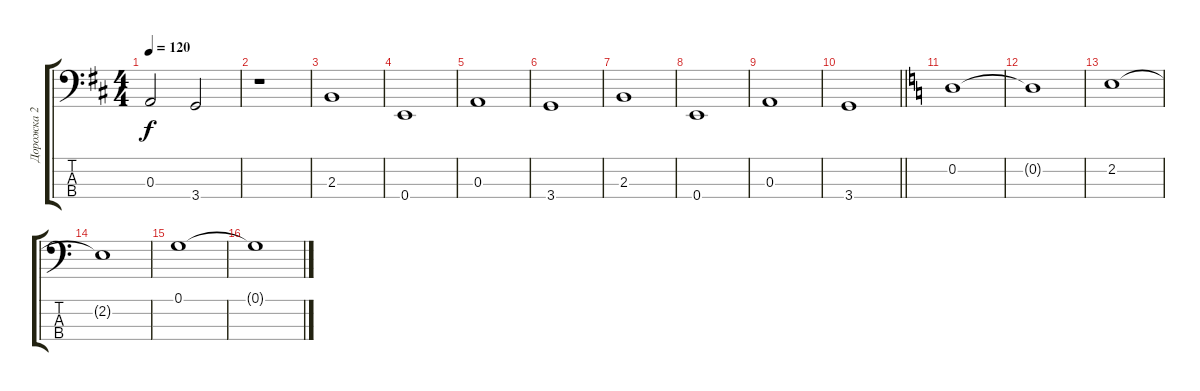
\track ("Дорожка 2" "Дорожка 2") {instrument electricbassfinger}
\staff {score tabs}
\tuning (G2 D2 A1 E1) {hide}
\ts (4 4)
\tempo 120
\clef f4
\ks d
0.3.2{dy f} 3.4.2 |
r.1 |
2.3.1 |
0.4.1 |
0.3.1 |
3.4.1 |
2.3.1 |
0.4.1 |
0.3.1 |
\barLineRight lightlight
3.4.1 |
\ks c
0.2.1 |
0.2{t}.1 |
2.2.1 |
2.2{t}.1 |
0.1.1 |
0.1{t}.1
